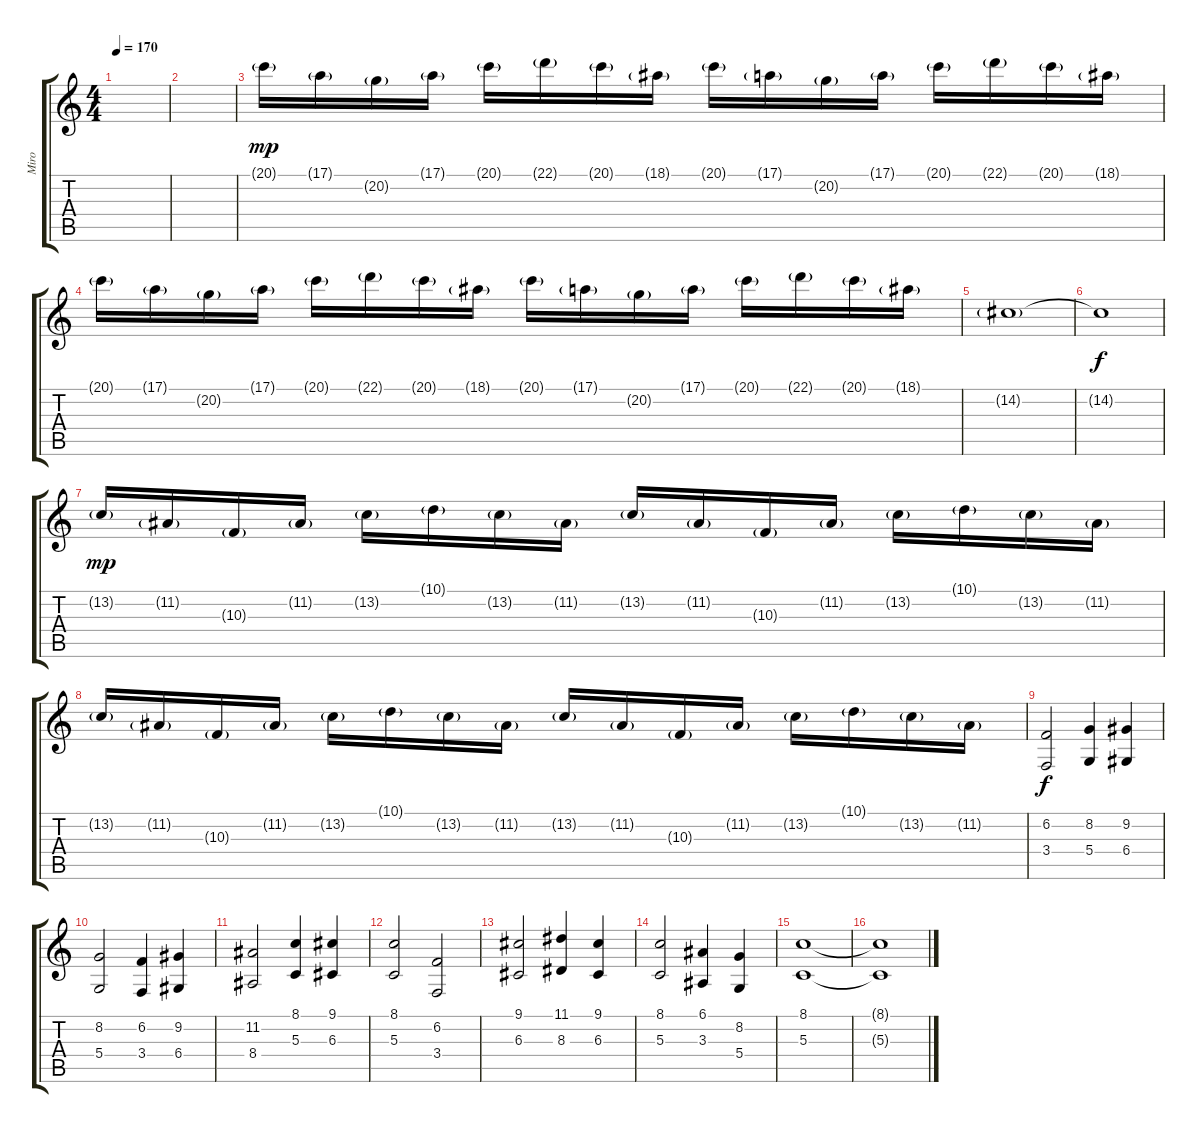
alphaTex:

\track ("Miro " "Miro ") {instrument tremolostrings}
\staff {score tabs}
\tuning (E4 B3 G3 D3 A2 E2) {hide}
\ts (4 4)
\tempo 170
\clef g2
\ks c
|
|
20.1{g}.16{dy mp} 17.1{g}.16 20.2{g}.16 17.1{g}.16 20.1{g}.16 22.1{g}.16 20.1{g}.16 18.1{g}.16 20.1{g}.16 17.1{g}.16 20.2{g}.16 17.1{g}.16 20.1{g}.16 22.1{g}.16 20.1{g}.16 18.1{g}.16 |
20.1{g}.16 17.1{g}.16 20.2{g}.16 17.1{g}.16 20.1{g}.16 22.1{g}.16 20.1{g}.16 18.1{g}.16 20.1{g}.16 17.1{g}.16 20.2{g}.16 17.1{g}.16 20.1{g}.16 22.1{g}.16 20.1{g}.16 18.1{g}.16 |
14.2{g}.1 |
14.2{t}.1{dy f} |
13.2{g}.16{dy mp} 11.2{g}.16 10.3{g}.16 11.2{g}.16 13.2{g}.16 10.1{g}.16 13.2{g}.16 11.2{g}.16 13.2{g}.16 11.2{g}.16 10.3{g}.16 11.2{g}.16 13.2{g}.16 10.1{g}.16 13.2{g}.16 11.2{g}.16 |
13.2{g}.16 11.2{g}.16 10.3{g}.16 11.2{g}.16 13.2{g}.16 10.1{g}.16 13.2{g}.16 11.2{g}.16 13.2{g}.16 11.2{g}.16 10.3{g}.16 11.2{g}.16 13.2{g}.16 10.1{g}.16 13.2{g}.16 11.2{g}.16 |
(6.2 3.4).2{dy f} (8.2 5.4).4 (9.2 6.4).4 |
(8.2 5.4).2 (6.2 3.4).4 (9.2 6.4).4 |
(11.2 8.4).2 (8.1 5.3).4 (9.1 6.3).4 |
(8.1 5.3).2 (6.2 3.4).2 |
(9.1 6.3).2 (11.1 8.3).4 (9.1 6.3).4 |
(8.1 5.3).2 (6.1 3.3).4 (8.2 5.4).4 |
(8.1 5.3).1 |
(8.1{t} 5.3{t}).1
